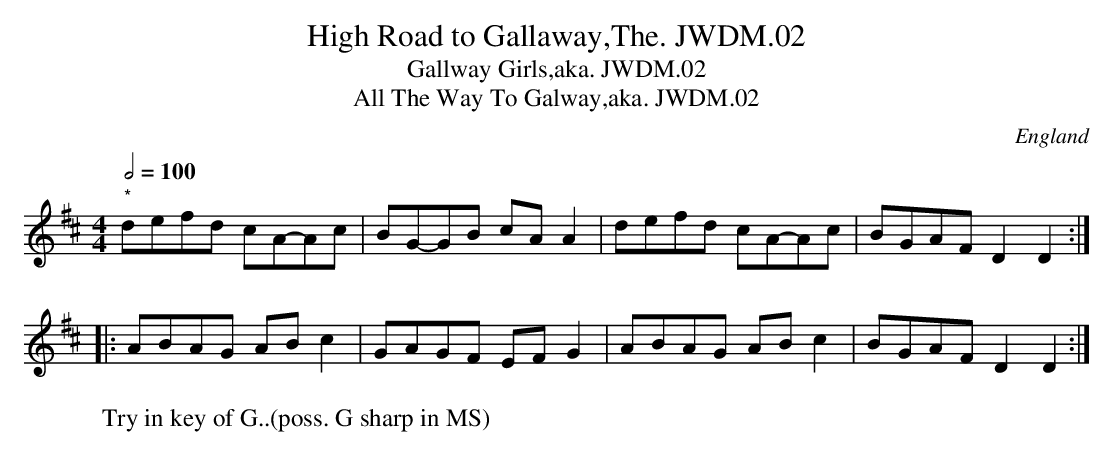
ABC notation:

X:1
T:High Road to Gallaway,The. JWDM.02
T:Gallway Girls,aka. JWDM.02
T:All The Way To Galway,aka. JWDM.02
M:4/4
L:1/8
Q:1/2=100
O:England
K:D major
"*"defd cA-Ac|BG-GB cA A2|defd cA-Ac|BGAF D2D2:|!
|:ABAG AB c2|GAGF EF G2|ABAG AB c2|BGAF D2D2:|
W:Try in key of G..(poss. G sharp in MS)
